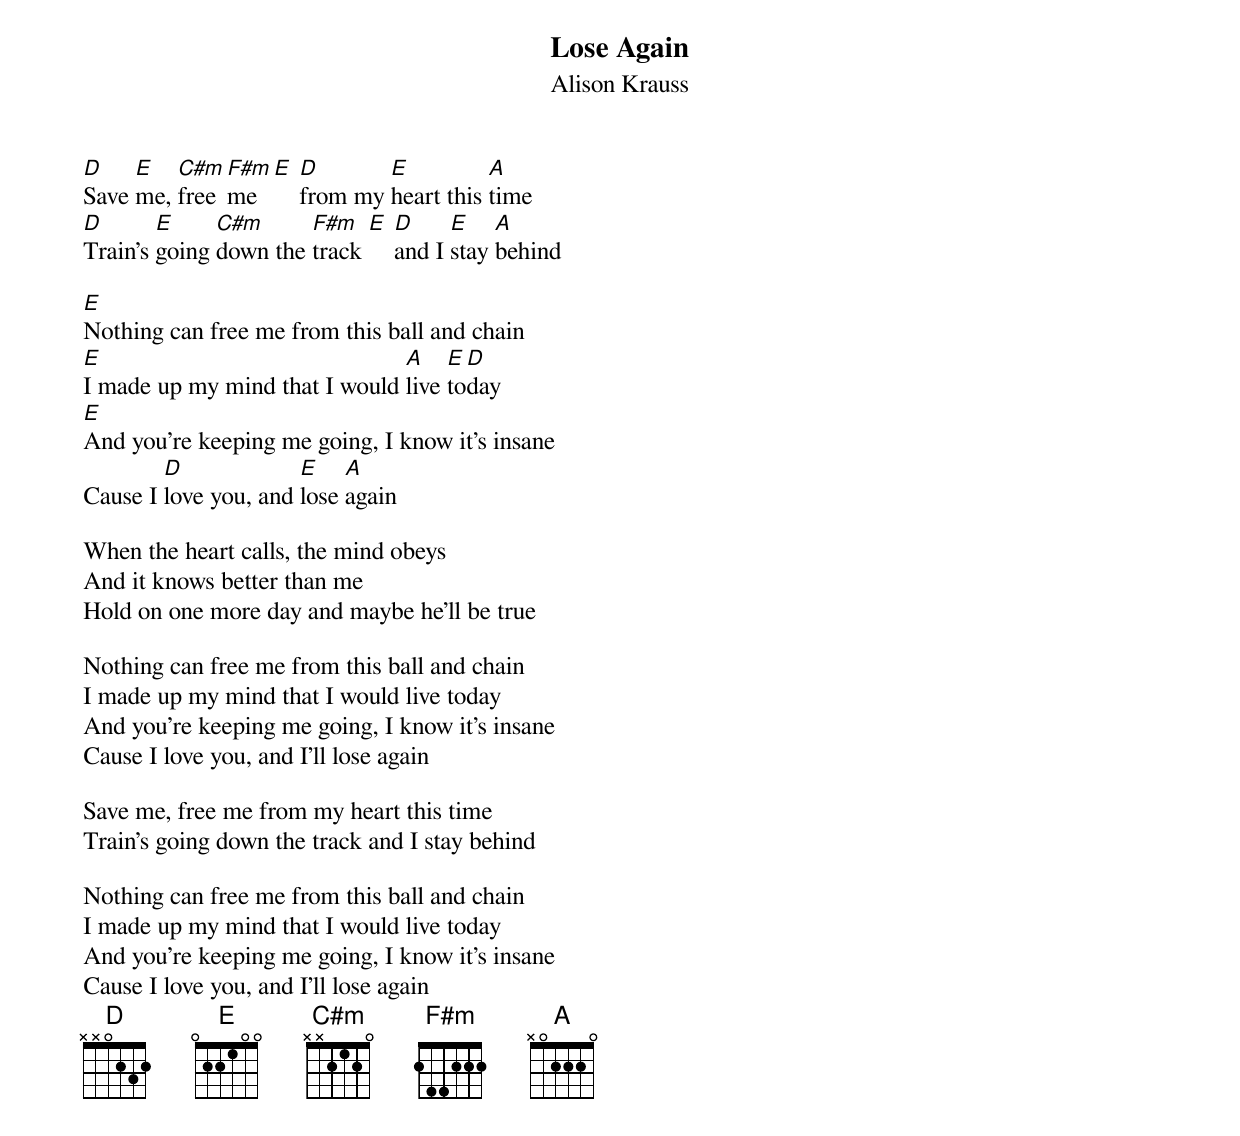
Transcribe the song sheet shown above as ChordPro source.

{title:Lose Again}
{st:Alison Krauss}

[D]Save [E]me, [C#m]free [F#m]me [E] [D]from my [E]heart this [A]time
[D]Train's [E]going [C#m]down the [F#m]track [E] [D]and I [E]stay [A]behind

[E]Nothing can free me from this ball and chain
[E]I made up my mind that I would [A]live [E]to[D]day
[E]And you're keeping me going, I know it's insane
Cause I [D]love you, and [E]lose [A]again

When the heart calls, the mind obeys
And it knows better than me
Hold on one more day and maybe he'll be true

Nothing can free me from this ball and chain
I made up my mind that I would live today
And you're keeping me going, I know it's insane
Cause I love you, and I'll lose again

Save me, free me from my heart this time
Train's going down the track and I stay behind

Nothing can free me from this ball and chain
I made up my mind that I would live today
And you're keeping me going, I know it's insane
Cause I love you, and I'll lose again
